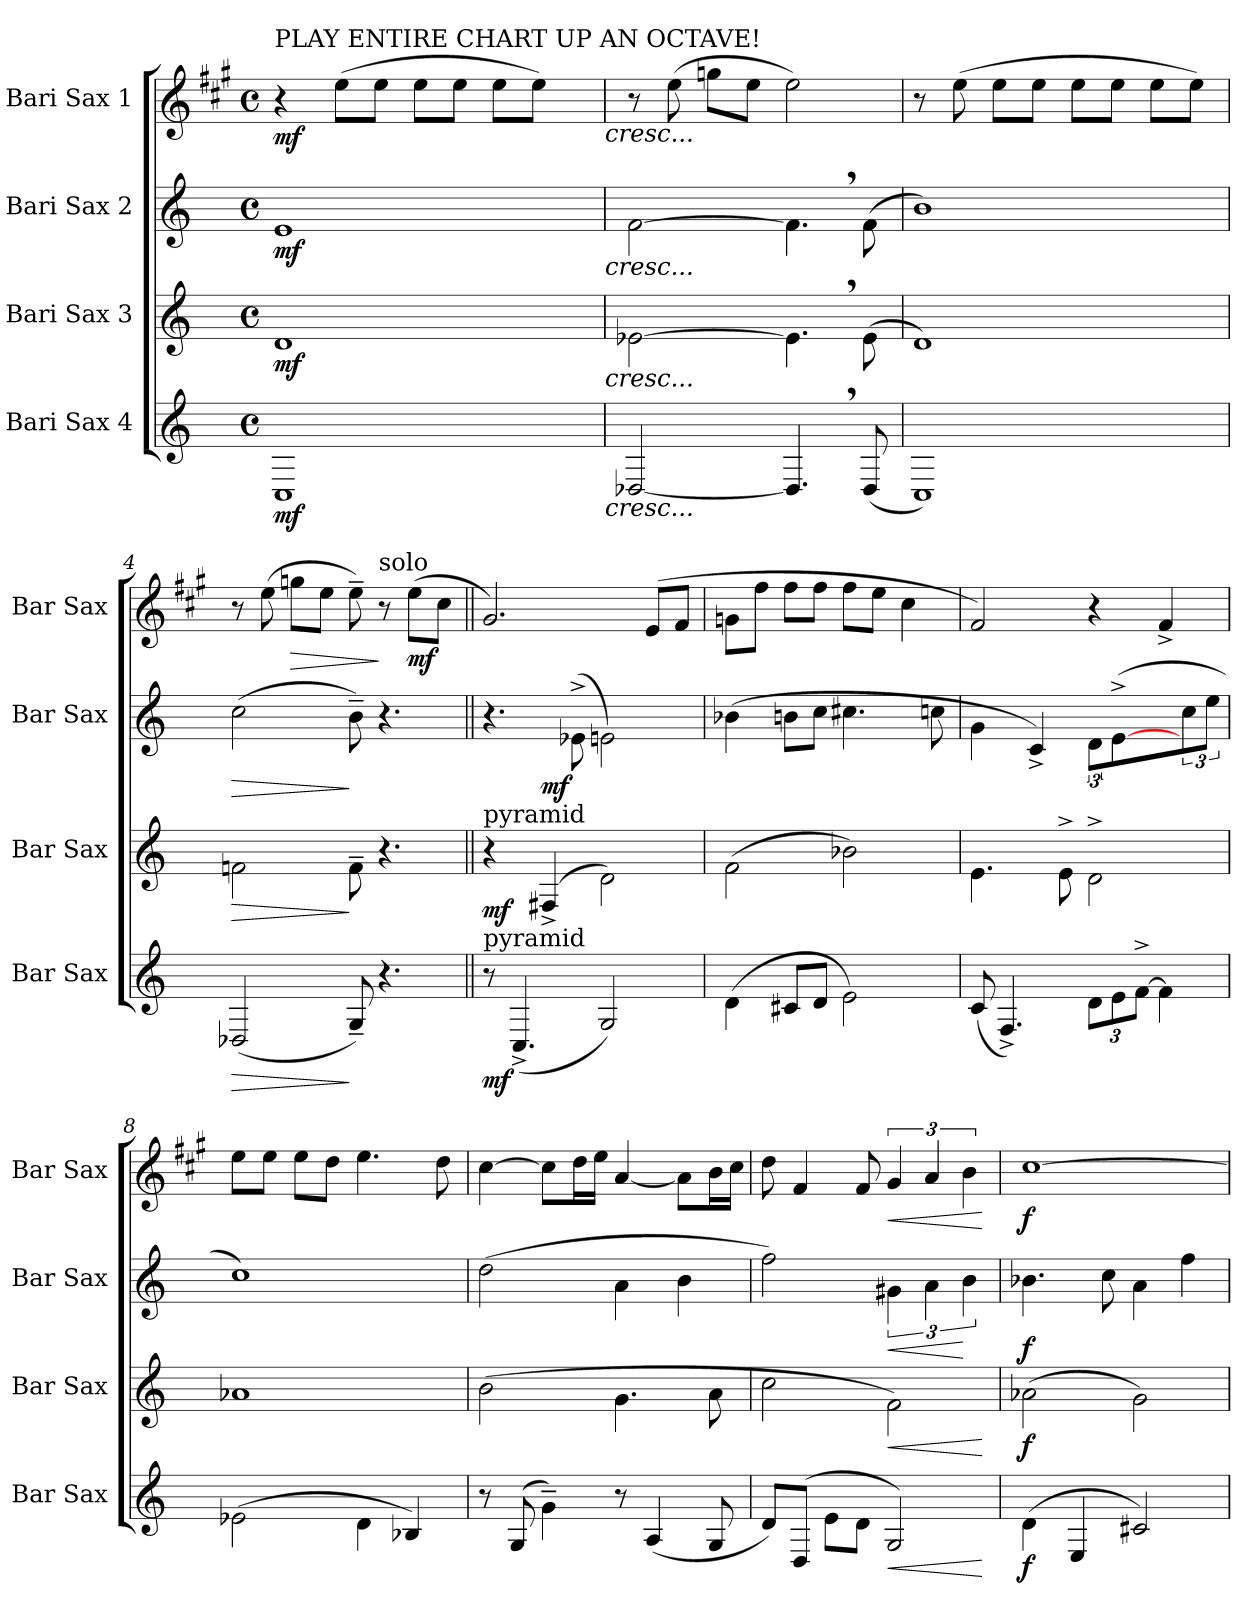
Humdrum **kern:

**kern	**dynam	**kern	**dynam	**kern	**dynam	**kern	**dynam
*part4	*part4	*part3	*part3	*part2	*part2	*part1	*part1
*staff4	*staff4	*staff3	*staff3	*staff2	*staff2	*staff1	*staff1
*I"Bari Sax 4	*	*I"Bari Sax 3	*	*I"Bari Sax 2	*	*I"Bari Sax 1	*
*I'Bar Sax	*	*I'Bar Sax	*	*I'Bar Sax	*	*I'Bar Sax	*
*clefG2	*	*clefG2	*	*clefG2	*	*clefG2	*
*ITrd12c21	*	*ITrd12c21	*	*ITrd12c21	*	*ITrd5c9	*
*k[]	*	*k[]	*	*k[]	*	*k[]	*
*C:	*	*C:	*	*C:	*	*C:	*
*M4/4	*	*M4/4	*	*M4/4	*	*M4/4	*
*met(c)	*	*met(c)	*	*met(c)	*	*met(c)	*
=1	=1	=1	=1	=1	=1	=1	=1
!	!	!	!	!	!	!LO:TX:a:t=PLAY ENTIRE CHART UP AN OCTAVE!	!
!	!LO:DY:b	!	!LO:DY:b	!	!LO:DY:b	!	!LO:DY:b
1CC	mf	1D	mf	1E	mf	4r	mf
.	.	.	.	.	.	(>8g\L	.
.	.	.	.	.	.	8g\J	.
.	.	.	.	.	.	8g\L	.
.	.	.	.	.	.	8g\J	.
.	.	.	.	.	.	8g\L	.
.	.	.	.	.	.	8g\J)	.
16.ryy	.	16.ryy	.	16.ryy	.	16.ryy	.
!	!	!	!	!	!	!LO:TX:b:i:t=cresc...	!
!	!	!	!	!LO:TX:b:i:t=cresc...	!	!	!
!	!	!LO:TX:b:i:t=cresc...	!	!	!	!	!
!LO:TX:b:i:t=cresc...	!	!	!	!	!	!	!
=2	=2	=2	=2	=2	=2	=2	=2
[2DD-X/	.	[2E-X\	.	[2F\	.	8r	.
.	.	.	.	.	.	(>8g\	.
.	.	.	.	.	.	8b-X\L	.
.	.	.	.	.	.	8g\J	.
4.DD-,>/]	.	4.E-,>\]	.	4.F,>\]	.	2g\)	.
(<8DD-/	.	(>8E-\	.	(>8F\	.	.	.
=3	=3	=3	=3	=3	=3	=3	=3
1CC)	.	1D)	.	1B)	.	8r	.
.	.	.	.	.	.	(>8g\	.
.	.	.	.	.	.	8g\L	.
.	.	.	.	.	.	8g\J	.
.	.	.	.	.	.	8g\L	.
.	.	.	.	.	.	8g\J	.
.	.	.	.	.	.	8g\L	.
.	.	.	.	.	.	8g\J)	.
=4	=4	=4	=4	=4	=4	=4	=4
!	!LO:HP:b	!	!LO:HP:b	!	!LO:HP:b	!	!
(2DD-X/	>	2Fn\	>	(>2c\	>	8r	.
.	.	.	.	.	.	(>8g\	.
!	!	!	!	!	!	!	!LO:HP:b
.	.	.	.	.	.	8b-X\L	>
.	.	.	.	.	.	8g\J	.
8GG~</)	]	8F~>\	]	8B~>\)	]	8g~>\)	.
!	!	!	!	!	!	!LO:TX:a:t=solo	!
4.r	.	4.r	.	4.r	.	8r	]
!	!	!	!	!	!	!	!LO:DY:b
.	.	.	.	.	.	(>8g\L	mf
.	.	.	.	.	.	8e\J	.
!!LO:PB:g=z
=5||	=5||	=5||	=5||	=5||	=5||	=5||	=5||
!	!	!	!	!LO:TX:a:t=pyramid	!	!	!
!	!	!LO:TX:a:t=pyramid	!	!	!	!	!
!LO:TX:a:t=pyramid	!	!	!	!	!	!	!
!	!LO:DY:b	!	!LO:DY:b	!	!	!	!
*	*	*	*	*^	*	*	*
8r	mf	4r	mf	4.r	4ryy	.	2.B/)	.
(<4.CC^</	.	.	.	.	.	.	.	.
!	!	!	!	!	!	!LO:DY:b	!	!
.	.	(4FF#X^</	.	.	2.ryy	mf	.	.
.	.	.	.	(>8E-X^>\	.	.	.	.
2GG/)	.	2D\)	.	2En\)	.	.	.	.
.	.	.	.	.	.	.	(>8G/L	.
.	.	.	.	.	.	.	8A/J	.
*	*	*	*	*v	*v	*	*	*
=6	=6	=6	=6	=6	=6	=6	=6
(>4D\	.	(>2F\	.	(>4B-X\	.	8B-X\L	.
.	.	.	.	.	.	8a\J	.
8C#X/L	.	.	.	8Bn\L	.	8a\L	.
8D/J	.	.	.	8c\J	.	8a\J	.
2E\)	.	2B-X\)	.	4.c#X\	.	8a\L	.
.	.	.	.	.	.	8g\J	.
.	.	.	.	.	.	4e\	.
.	.	.	.	8cn\	.	.	.
=7	=7	=7	=7	=7	=7	=7	=7
(<8C/	.	4.E\	.	4G\	.	2A/)	.
4.FF^</)	.	.	.	.	.	.	.
.	.	.	.	4C^</)	.	.	.
.	.	8E^>\	.	.	.	.	.
12D\L	.	2D^>\	.	12D\L	.	4r	.
12E\	.	.	.	(>[4E^>\	.	.	.
[12F^>\J	.	.	.	.	.	.	.
4F\]	.	.	.	.	.	4A^</	.
.	.	.	.	12c\	.	.	.
.	.	.	.	12e\J	.	.	.
=8	=8	=8	=8	=8	=8	=8	=8
(>2E-X\	.	1A-X	.	1c)	.	8g\L	.
.	.	.	.	.	.	8g\J	.
.	.	.	.	.	.	8g\L	.
.	.	.	.	.	.	8f\J	.
4D\	.	.	.	.	.	4.g\	.
4BB-X/)	.	.	.	.	.	.	.
.	.	.	.	.	.	8f\	.
=9	=9	=9	=9	=9	=9	=9	=9
8r	.	(>2B\	.	(>2d\	.	[4e\	.
(8GG/	.	.	.	.	.	.	.
4G~>\)	.	.	.	.	.	8e\L]	.
.	.	.	.	.	.	16f\L	.
.	.	.	.	.	.	16g\JJ	.
8r	.	4.G\	.	4A\	.	[4c/	.
(4AA/	.	.	.	.	.	.	.
.	.	.	.	4B\	.	8c\L]	.
8GG/	.	8A\	.	.	.	16d\L	.
.	.	.	.	.	.	16e\JJ	.
=10	=10	=10	=10	=10	=10	=10	=10
8D/L)	.	2c\	.	2f\)	.	8f\	.
(>8DD/J	.	.	.	.	.	4A/	.
8E\L	.	.	.	.	.	.	.
8D\J	.	.	.	.	.	8A/	.
!	!LO:HP:b	!	!LO:HP:b	!	!LO:HP:b	!	!LO:HP:b
2GG/)	<	2F\)	<	6G#X\	<	6B/	<
.	.	.	.	6A\	.	6c/	.
.	.	.	.	6B\	[	6d\	.
.	[	.	[	.	.	.	[
=11	=11	=11	=11	=11	=11	=11	=11
!	!LO:DY:b	!	!LO:DY:b	!	!LO:DY:b	!	!LO:DY:b
(>4D\	f	(>2A-X\	f	4.B-X\	f	[1e	f
4EE/	.	.	.	.	.	.	.
.	.	.	.	8c\	.	.	.
2C#X/)	.	2G\)	.	4A\	.	.	.
.	.	.	.	4f\	.	.	.
=	=	=	=	=	=	=	=
*-	*-	*-	*-	*-	*-	*-	*-
